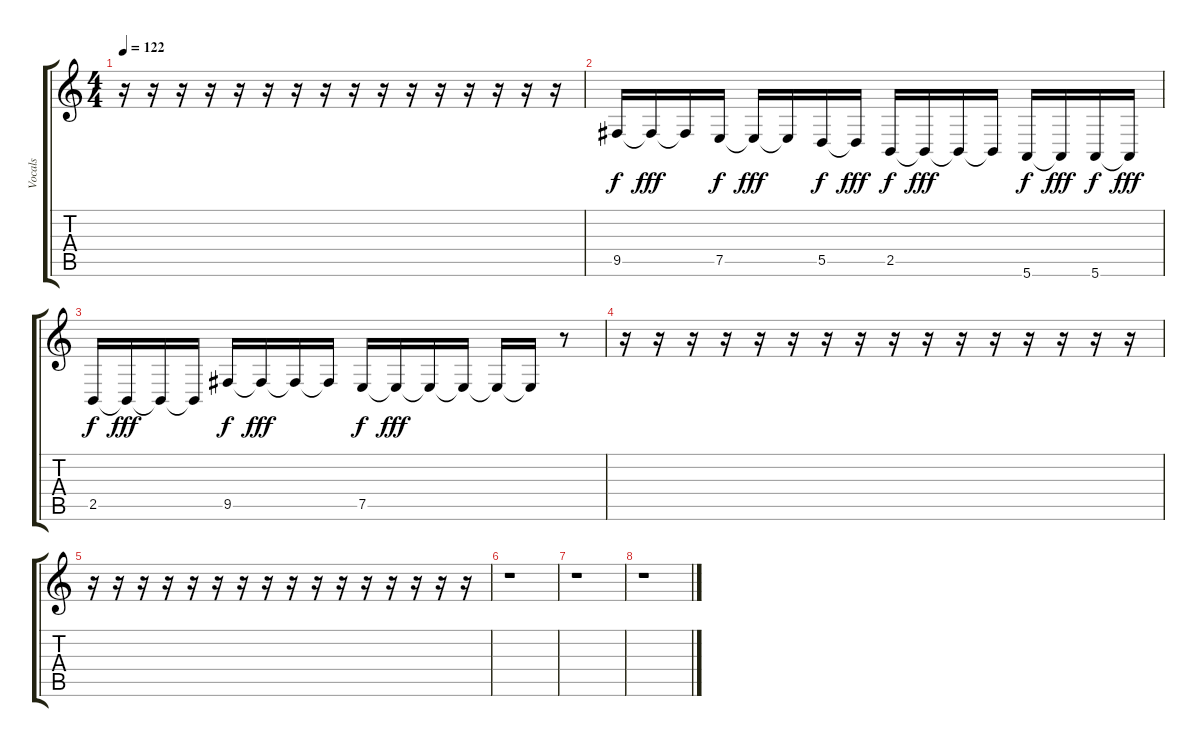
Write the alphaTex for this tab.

\track ("Vocals" "Vocals") {instrument lead2sawtooth}
\staff {score tabs}
\tuning (E4 B3 G3 D3 A2 E2) {hide}
\ts (4 4)
\tempo 122
\clef g2
\ks c
r.16{dy fff} r.16 r.16 r.16 r.16 r.16 r.16 r.16 r.16 r.16 r.16 r.16 r.16 r.16 r.16 r.16 |
9.5.16{dy f} 9.5{t}.16{dy fff} 9.5{t}.16 7.5.16{dy f} 7.5{t}.16{dy fff} 7.5{t}.16 5.5.16{dy f} 5.5{t}.16{dy fff} 2.5.16{dy f} 2.5{t}.16{dy fff} 2.5{t}.16 2.5{t}.16 5.6.16{dy f} 5.6{t}.16{dy fff} 5.6.16{dy f} 5.6{t}.16{dy fff} |
2.5.16{dy f} 2.5{t}.16{dy fff} 2.5{t}.16 2.5{t}.16 9.5.16{dy f} 9.5{t}.16{dy fff} 9.5{t}.16 9.5{t}.16 7.5.16{dy f} 7.5{t}.16{dy fff} 7.5{t}.16 7.5{t}.16 7.5{t}.16 7.5{t}.16 r.8 |
r.16 r.16 r.16 r.16 r.16 r.16 r.16 r.16 r.16 r.16 r.16 r.16 r.16 r.16 r.16 r.16 |
r.16 r.16 r.16 r.16 r.16 r.16 r.16 r.16 r.16 r.16 r.16 r.16 r.16 r.16 r.16 r.16 |
r.1 |
r.1 |
r.1
